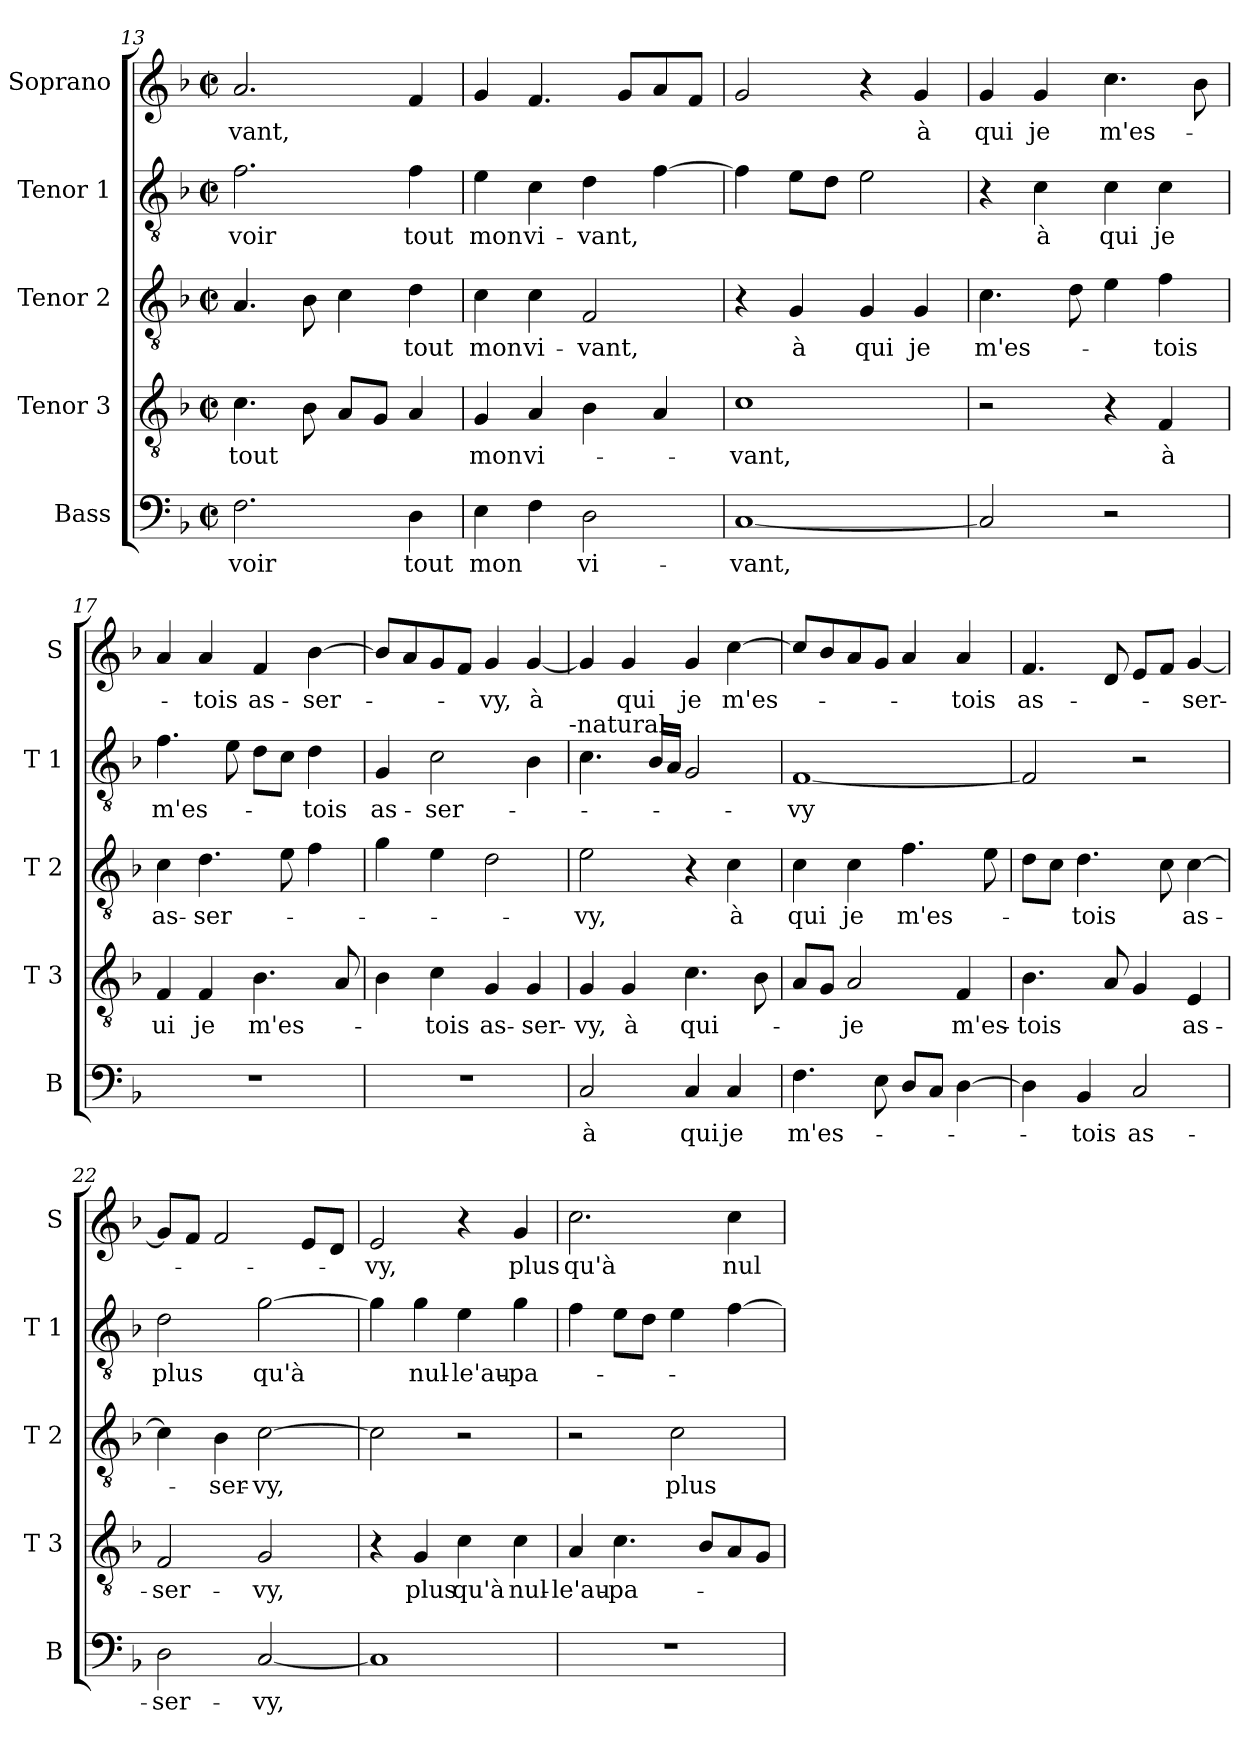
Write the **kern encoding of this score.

**kern	**text	**kern	**text	**kern	**text	**kern	**text	**kern	**text
*part5	*part5	*part4	*part4	*part3	*part3	*part2	*part2	*part1	*part1
*staff5	*staff5	*staff4	*staff4	*staff3	*staff3	*staff2	*staff2	*staff1	*staff1
*I"Bass	*	*I"Tenor 3	*	*I"Tenor 2	*	*I"Tenor 1	*	*I"Soprano	*
*I'B	*	*I'T 3	*	*I'T 2	*	*I'T 1	*	*I'S	*
*clefF4	*	*clefGv2	*	*clefGv2	*	*clefGv2	*	*clefG2	*
*k[b-]	*	*k[b-]	*	*k[b-]	*	*k[b-]	*	*k[b-]	*
*F:	*	*F:	*	*F:	*	*F:	*	*F:	*
*M2/2	*	*M2/2	*	*M2/2	*	*M2/2	*	*M2/2	*
*met(c|)	*	*met(c|)	*	*met(c|)	*	*met(c|)	*	*met(c|)	*
=13	=13	=13	=13	=13	=13	=13	=13	=13	=13
2.F\	-voir	4.c\	tout	4.A/	.	2.f\	-voir	2.a/	-vant,
.	.	8B-\	.	8B-\	.	.	.	.	.
.	.	8A/L	.	4c\	.	.	.	.	.
.	.	8G/J	.	.	.	.	.	.	.
4D\	tout	4A/	.	4d\	tout	4f\	tout	4f/	.
=14	=14	=14	=14	=14	=14	=14	=14	=14	=14
4E\	mon	4G/	mon	4c\	mon	4e\	mon	4g/	.
4F\	.	4A/	vi-	4c\	vi-	4c\	vi-	4.f/	.
2D\	vi-	4B-\	.	2F/	-vant,	4d\	-vant,	.	.
.	.	.	.	.	.	.	.	8g/L	.
.	.	4A/	.	.	.	[4f\	.	8a/	.
.	.	.	.	.	.	.	.	8f/J	.
=15	=15	=15	=15	=15	=15	=15	=15	=15	=15
[1C	-vant,	1c	-vant,	4r	.	4f\]	.	2g/	.
.	.	.	.	4G/	à	8e\L	.	.	.
.	.	.	.	.	.	8d\J	.	.	.
.	.	.	.	4G/	qui	2e\	.	4r	.
.	.	.	.	4G/	je	.	.	4g/	à
!!LO:LB:g=z
=16	=16	=16	=16	=16	=16	=16	=16	=16	=16
2C/]	.	2r	.	4.c\	m'es-	4r	.	4g/	qui
.	.	.	.	.	.	4c\	à	4g/	je
.	.	.	.	8d\	.	.	.	.	.
2r	.	4r	.	4e\	.	4c\	qui	4.cc\	m'es-
.	.	4F/	à	4f\	-tois	4c\	je	.	.
.	.	.	.	.	.	.	.	8b-\	.
=17	=17	=17	=17	=17	=17	=17	=17	=17	=17
1r	.	4F/	ui	4c\	as-	4.f\	m'es-	4a/	.
.	.	4F/	je	4.d\	-ser-	.	.	4a/	-tois
.	.	.	.	.	.	8e\	.	.	.
.	.	4.B-\	m'es-	.	.	8d\L	.	4f/	as-
.	.	.	.	8e\	.	8c\J	.	.	.
.	.	.	.	4f\	.	4d\	-tois	[4b-\	-ser-
.	.	8A/	.	.	.	.	.	.	.
=18	=18	=18	=18	=18	=18	=18	=18	=18	=18
1r	.	4B-\	.	4g\	.	4G/	as-	8b-/L]	.
.	.	.	.	.	.	.	.	8a/	.
.	.	4c\	-tois	4e\	.	2c\	-ser-	8g/	.
.	.	.	.	.	.	.	.	8f/J	.
.	.	4G/	as-	2d\	.	.	.	4g/	-vy,
.	.	4G/	-ser-	.	.	4B-\	.	[4g/	à
!	!	!	!	!	!	!LO:TX:a:t=-natural	!	!	!
=19	=19	=19	=19	=19	=19	=19	=19	=19	=19
2C/	à	4G/	-vy,	2e\	-vy,	4.c\	.	4g/]	.
.	.	4G/	à	.	.	.	.	4g/	qui
.	.	.	.	.	.	16B-/LL	.	.	.
.	.	.	.	.	.	16A/JJ	.	.	.
4C/	qui	4.c\	qui-	4r	.	2G/	.	4g/	je
4C/	je	.	.	4c\	à	.	.	[4cc\	m'es-
.	.	8B-\	.	.	.	.	.	.	.
=20	=20	=20	=20	=20	=20	=20	=20	=20	=20
4.F\	m'es-	8A/L	.	4c\	qui	[1F	-vy	8cc/L]	.
.	.	8G/J	.	.	.	.	.	8b-/	.
.	.	2A/	-je	4c\	je	.	.	8a/	.
8E\	.	.	.	.	.	.	.	8g/J	.
8D/L	.	.	.	4.f\	m'es-	.	.	4a/	.
8C/J	.	.	.	.	.	.	.	.	.
[4D\	.	4F/	m'es-	.	.	.	.	4a/	-tois
.	.	.	.	8e\	.	.	.	.	.
!!LO:LB:g=z
=21	=21	=21	=21	=21	=21	=21	=21	=21	=21
4D\]	.	4.B-\	-tois	8d\L	.	2F/]	.	4.f/	as-
.	.	.	.	8c\J	.	.	.	.	.
4BB-/	-tois	.	.	4.d\	-tois	.	.	.	.
.	.	8A/	.	.	.	.	.	8d/	.
2C/	as-	4G/	.	.	.	2r	.	8e/L	.
.	.	.	.	8c\	.	.	.	8f/J	.
.	.	4E/	as-	[4c\	as-	.	.	[4g/	-ser-
=22	=22	=22	=22	=22	=22	=22	=22	=22	=22
2D\	-ser-	2F/	-ser-	4c\]	.	2d\	plus	8g/L]	.
.	.	.	.	.	.	.	.	8f/J	.
.	.	.	.	4B-\	-ser-	.	.	2f/	.
[2C/	-vy,	2G/	-vy,	[2c\	-vy,	[2g\	qu'à	.	.
.	.	.	.	.	.	.	.	8e/L	.
.	.	.	.	.	.	.	.	8d/J	.
=23	=23	=23	=23	=23	=23	=23	=23	=23	=23
1C]	.	4r	.	2c\]	.	4g\]	.	2e/	-vy,
.	.	4G/	plus	.	.	4g\	nul-	.	.
.	.	4c\	qu'à	2r	.	4e\	-le'au-	4r	.
.	.	4c\	nul-	.	.	4g\	-pa-	4g/	plus
=24	=24	=24	=24	=24	=24	=24	=24	=24	=24
1r	.	4A/	-le'au-	2r	.	4f\	.	2.cc\	qu'à
.	.	4.c\	-pa-	.	.	8e\L	.	.	.
.	.	.	.	.	.	8d\J	.	.	.
.	.	.	.	2c\	plus	4e\	.	.	.
.	.	8B-/L	.	.	.	.	.	.	.
.	.	8A/	.	.	.	[4f\	.	4cc\	nul-
.	.	8G/J	.	.	.	.	.	.	.
=	=	=	=	=	=	=	=	=	=
*-	*-	*-	*-	*-	*-	*-	*-	*-	*-
